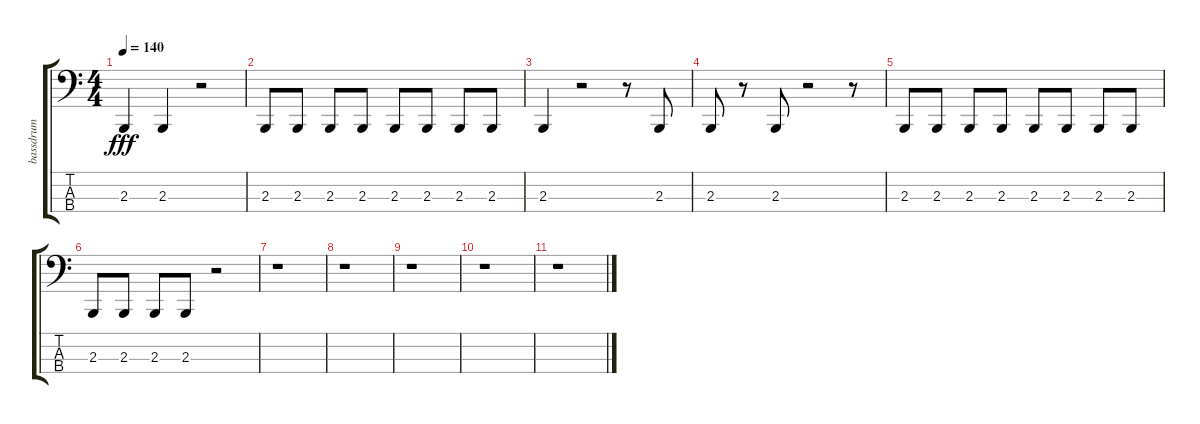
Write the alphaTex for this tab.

\track ("bassdrum" "bassdrum") {instrument acousticgrandpiano}
\staff {score tabs}
\tuning (G2 D2 A1 E1) {hide}
\ts (4 4)
\tempo 140
\clef f4
\ks c
2.3.4{dy fff} 2.3.4 r.2 |
2.3.8 2.3.8 2.3.8 2.3.8 2.3.8 2.3.8 2.3.8 2.3.8 |
2.3.4 r.2 r.8 2.3.8 |
2.3.8 r.8 2.3.8 r.2 r.8 |
2.3.8 2.3.8 2.3.8 2.3.8 2.3.8 2.3.8 2.3.8 2.3.8 |
2.3.8 2.3.8 2.3.8 2.3.8 r.2 |
r.1 |
r.1 |
r.1 |
r.1 |
r.1
